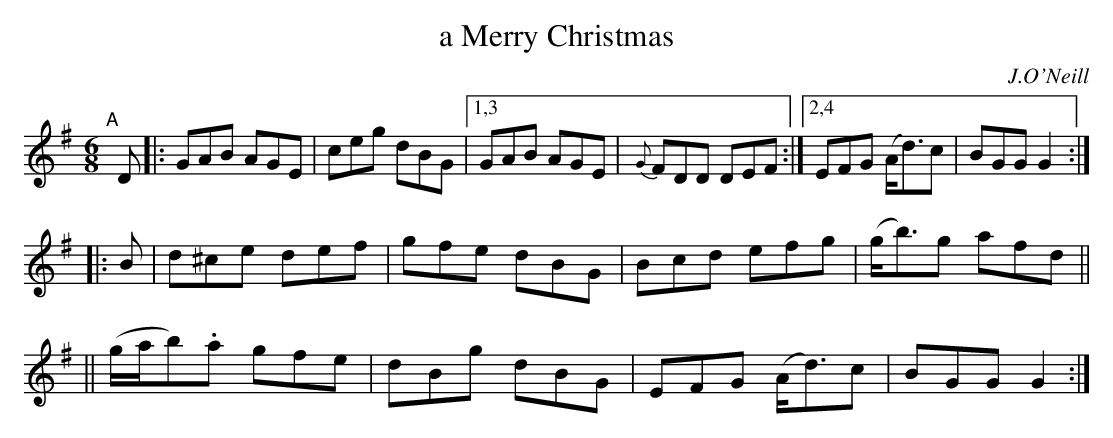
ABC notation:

X:1
T: a Merry Christmas
O: J.O'Neill
M: 6/8
L: 1/8
K: G
"^A"[|] D \
|: GAB AGE | ceg dBG |[1,3 GAB AGE | {G}FDD DEF \
                    :|[2,4 EFG (A<d)c | BGG G2 :|
|: B \
|  d^ce def | gfe dBG | Bcd efg | (g<b)g afd ||
|| (g/a/b).a gfe | dBg dBG | EFG (A<d)c | BGG G2 :|
